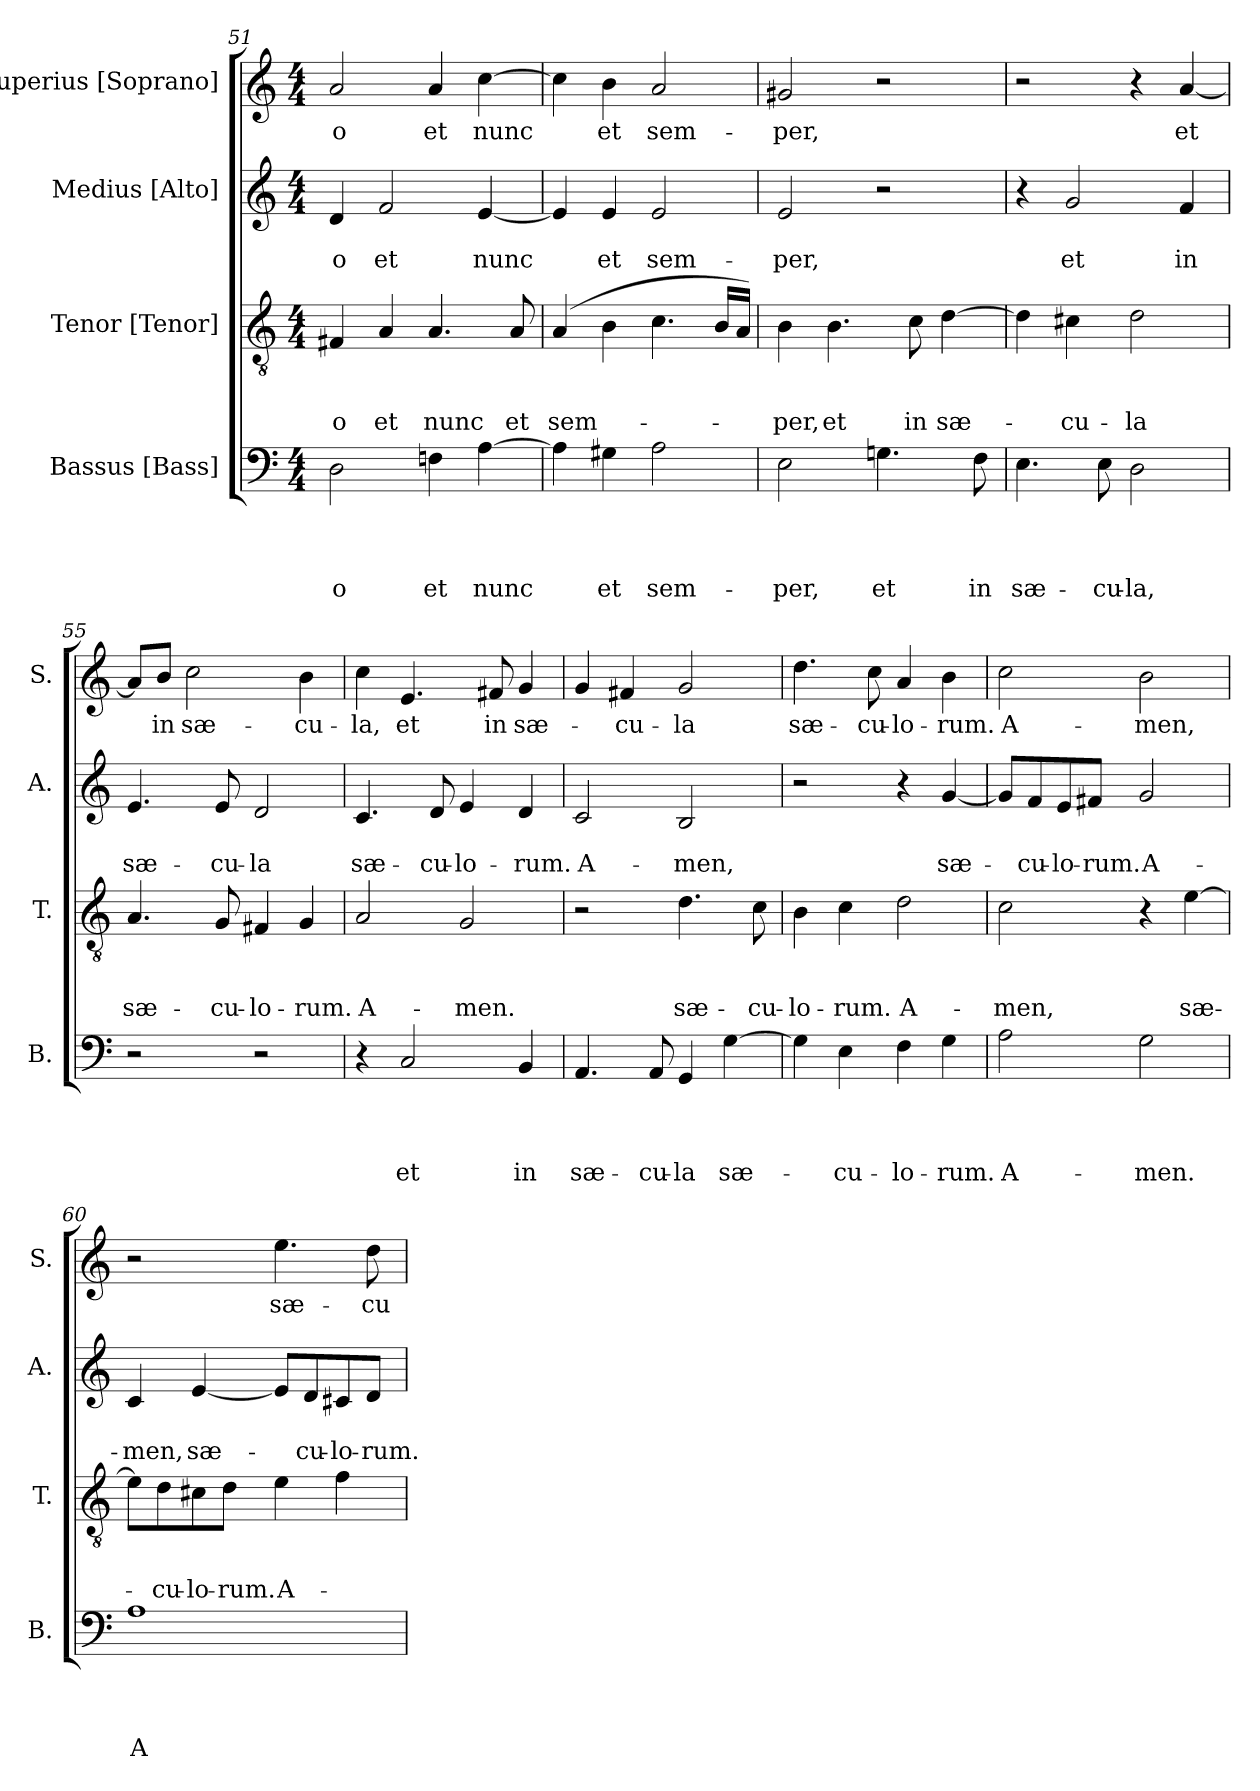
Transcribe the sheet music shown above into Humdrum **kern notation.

**kern	**text	**text	**text	**text	**kern	**text	**text	**text	**kern	**text	**text	**kern	**text
*part4	*part4	*part4	*part4	*part4	*part3	*part3	*part3	*part3	*part2	*part2	*part2	*part1	*part1
*staff4	*staff4	*staff4	*staff4	*staff4	*staff3	*staff3	*staff3	*staff3	*staff2	*staff2	*staff2	*staff1	*staff1
*I"Bassus [Bass]	*	*	*	*	*I"Tenor [Tenor]	*	*	*	*I"Medius [Alto]	*	*	*I"Superius [Soprano]	*
*I'B.	*	*	*	*	*I'T.	*	*	*	*I'A.	*	*	*I'S.	*
!!LO:PB:g=z
*clefF4	*	*	*	*	*clefGv2	*	*	*	*clefG2	*	*	*clefG2	*
*k[]	*	*	*	*	*k[]	*	*	*	*k[]	*	*	*k[]	*
*C:	*	*	*	*	*C:	*	*	*	*C:	*	*	*C:	*
*M4/4	*	*	*	*	*M4/4	*	*	*	*M4/4	*	*	*M4/4	*
=51	=51	=51	=51	=51	=51	=51	=51	=51	=51	=51	=51	=51	=51
!	!	!	!	!LO:LY:b	!	!	!	!LO:LY:b	!	!	!LO:LY:b	!	!LO:LY:b
2D\	.	.	.	-o	4F#X/	.	.	-o	4d/	.	-o	2a/	-o
!	!	!	!	!	!	!	!	!LO:LY:b	!	!	!LO:LY:b	!	!
.	.	.	.	.	4A/	.	.	et	2f/	.	et	.	.
!	!	!	!	!LO:LY:b	!	!	!	!LO:LY:b	!	!	!	!	!LO:LY:b
4Fn\	.	.	.	et	4.A/	.	.	nunc	.	.	.	4a/	et
!	!	!	!	!LO:LY:b	!	!	!	!	!	!	!LO:LY:b	!	!LO:LY:b
[>4A\	.	.	.	nunc	.	.	.	.	[<4e/	.	nunc	[>4cc\	nunc
!	!	!	!	!	!	!	!	!LO:LY:b	!	!	!	!	!
.	.	.	.	.	8A/	.	.	et	.	.	.	.	.
=52	=52	=52	=52	=52	=52	=52	=52	=52	=52	=52	=52	=52	=52
!	!	!	!	!	!	!	!	!LO:LY:b	!	!	!	!	!
4A\]	.	.	.	.	(4A/	.	.	sem-	4e/]	.	.	4cc\]	.
!	!	!	!	!LO:LY:b	!	!	!	!	!	!	!LO:LY:b	!	!LO:LY:b
4G#X\	.	.	.	et	4B\	.	.	.	4e/	.	et	4b\	et
!	!	!	!	!LO:LY:b	!	!	!	!	!	!	!LO:LY:b	!	!LO:LY:b
2A\	.	.	.	sem-	4.c\	.	.	.	2e/	.	sem-	2a/	sem-
.	.	.	.	.	16B/LL	.	.	.	.	.	.	.	.
.	.	.	.	.	16A/JJ)	.	.	.	.	.	.	.	.
=53	=53	=53	=53	=53	=53	=53	=53	=53	=53	=53	=53	=53	=53
!	!	!	!	!LO:LY:b	!	!	!	!LO:LY:b	!	!	!LO:LY:b	!	!LO:LY:b
2E\	.	.	.	-per,	4B\	.	.	-per,	2e/	.	-per,	2g#X/	-per,
!	!	!	!	!	!	!	!	!LO:LY:b	!	!	!	!	!
.	.	.	.	.	4.B\	.	.	et	.	.	.	.	.
!	!	!	!	!LO:LY:b	!	!	!	!	!	!	!	!	!
4.Gn\	.	.	.	et	.	.	.	.	2r	.	.	2r	.
!	!	!	!	!	!	!	!	!LO:LY:b	!	!	!	!	!
.	.	.	.	.	8c\	.	.	in	.	.	.	.	.
!	!	!	!	!	!	!	!	!LO:LY:b	!	!	!	!	!
.	.	.	.	.	[>4d\	.	.	sæ-	.	.	.	.	.
!	!	!	!	!LO:LY:b	!	!	!	!	!	!	!	!	!
8F\	.	.	.	in	.	.	.	.	.	.	.	.	.
=54	=54	=54	=54	=54	=54	=54	=54	=54	=54	=54	=54	=54	=54
!	!	!	!	!LO:LY:b	!	!	!	!	!	!	!	!	!
4.E\	.	.	.	sæ-	4d\]	.	.	.	4r	.	.	2r	.
!	!	!	!	!	!	!	!	!LO:LY:b	!	!	!LO:LY:b	!	!
.	.	.	.	.	4c#X\	.	.	-cu-	2g/	.	et	.	.
!	!	!	!	!LO:LY:b	!	!	!	!	!	!	!	!	!
8E\	.	.	.	-cu-	.	.	.	.	.	.	.	.	.
!	!	!	!	!LO:LY:b	!	!	!	!LO:LY:b	!	!	!	!	!
2D\	.	.	.	-la,	2d\	.	.	-la	.	.	.	4r	.
!	!	!	!	!	!	!	!	!	!	!	!LO:LY:b	!	!LO:LY:b
.	.	.	.	.	.	.	.	.	4f/	.	in	[<4a/	et
=55	=55	=55	=55	=55	=55	=55	=55	=55	=55	=55	=55	=55	=55
!	!	!	!	!	!	!	!	!LO:LY:b	!	!	!LO:LY:b	!	!
2r	.	.	.	.	4.A/	.	.	sæ-	4.e/	.	sæ-	8a/L]	.
!	!	!	!	!	!	!	!	!	!	!	!	!	!LO:LY:b
.	.	.	.	.	.	.	.	.	.	.	.	8b/J	in
!	!	!	!	!	!	!	!	!	!	!	!	!	!LO:LY:b
.	.	.	.	.	.	.	.	.	.	.	.	2cc\	sæ-
!	!	!	!	!	!	!	!	!LO:LY:b	!	!	!LO:LY:b	!	!
.	.	.	.	.	8G/	.	.	-cu-	8e/	.	-cu-	.	.
!	!	!	!	!	!	!	!	!LO:LY:b	!	!	!LO:LY:b	!	!
2r	.	.	.	.	4F#X/	.	.	-lo-	2d/	.	-la	.	.
!	!	!	!	!	!	!	!	!LO:LY:b	!	!	!	!	!LO:LY:b
.	.	.	.	.	4G/	.	.	-rum.	.	.	.	4b\	-cu-
=56	=56	=56	=56	=56	=56	=56	=56	=56	=56	=56	=56	=56	=56
!	!	!	!	!	!	!	!	!LO:LY:b	!	!	!LO:LY:b	!	!LO:LY:b
4r	.	.	.	.	2A/	.	.	A-	4.c/	.	sæ-	4cc\	-la,
!	!	!	!	!LO:LY:b	!	!	!	!	!	!	!	!	!LO:LY:b
2C/	.	.	.	et	.	.	.	.	.	.	.	4.e/	et
!	!	!	!	!	!	!	!	!	!	!	!LO:LY:b	!	!
.	.	.	.	.	.	.	.	.	8d/	.	-cu-	.	.
!	!	!	!	!	!	!	!	!LO:LY:b	!	!	!LO:LY:b	!	!
.	.	.	.	.	2G/	.	.	-men.	4e/	.	-lo-	.	.
!	!	!	!	!	!	!	!	!	!	!	!	!	!LO:LY:b
.	.	.	.	.	.	.	.	.	.	.	.	8f#X/	in
!	!	!	!	!LO:LY:b	!	!	!	!	!	!	!LO:LY:b	!	!LO:LY:b
4BB/	.	.	.	in	.	.	.	.	4d/	.	-rum.	4g/	sæ-
!!LO:LB:g=z
=57	=57	=57	=57	=57	=57	=57	=57	=57	=57	=57	=57	=57	=57
!	!	!	!	!LO:LY:b	!	!	!	!	!	!	!LO:LY:b	!	!
4.AA/	.	.	.	sæ-	2r	.	.	.	2c/	.	A-	4g/	.
!	!	!	!	!	!	!	!	!	!	!	!	!	!LO:LY:b
.	.	.	.	.	.	.	.	.	.	.	.	4f#X/	-cu-
!	!	!	!	!LO:LY:b	!	!	!	!	!	!	!	!	!
8AA/	.	.	.	-cu-	.	.	.	.	.	.	.	.	.
!	!	!	!	!LO:LY:b	!	!	!	!LO:LY:b	!	!	!LO:LY:b	!	!LO:LY:b
4GG/	.	.	.	-la	4.d\	.	.	sæ-	2B/	.	-men,	2g/	-la
!	!	!	!	!LO:LY:b	!	!	!	!	!	!	!	!	!
[>4G\	.	.	.	sæ-	.	.	.	.	.	.	.	.	.
!	!	!	!	!	!	!	!	!LO:LY:b	!	!	!	!	!
.	.	.	.	.	8c\	.	.	-cu-	.	.	.	.	.
=58	=58	=58	=58	=58	=58	=58	=58	=58	=58	=58	=58	=58	=58
!	!	!	!	!	!	!	!	!LO:LY:b	!	!	!	!	!LO:LY:b
4G\]	.	.	.	.	4B\	.	.	-lo-	2r	.	.	4.dd\	sæ-
!	!	!	!	!LO:LY:b	!	!	!	!LO:LY:b	!	!	!	!	!
4E\	.	.	.	-cu-	4c\	.	.	-rum.	.	.	.	.	.
!	!	!	!	!	!	!	!	!	!	!	!	!	!LO:LY:b
.	.	.	.	.	.	.	.	.	.	.	.	8cc\	-cu-
!	!	!	!	!LO:LY:b	!	!	!	!LO:LY:b	!	!	!	!	!LO:LY:b
4F\	.	.	.	-lo-	2d\	.	.	A-	4r	.	.	4a/	-lo-
!	!	!	!	!LO:LY:b	!	!	!	!	!	!	!LO:LY:b	!	!LO:LY:b
4G\	.	.	.	-rum.	.	.	.	.	[<4g/	.	sæ-	4b\	-rum.
=59	=59	=59	=59	=59	=59	=59	=59	=59	=59	=59	=59	=59	=59
!	!	!	!	!LO:LY:b	!	!	!	!LO:LY:b	!	!	!	!	!LO:LY:b
2A\	.	.	.	A-	2c\	.	.	-men,	8g/L]	.	.	2cc\	A-
!	!	!	!	!	!	!	!	!	!	!	!LO:LY:b	!	!
.	.	.	.	.	.	.	.	.	8f/	.	-cu-	.	.
!	!	!	!	!	!	!	!	!	!	!	!LO:LY:b	!	!
.	.	.	.	.	.	.	.	.	8e/	.	-lo-	.	.
!	!	!	!	!	!	!	!	!	!	!	!LO:LY:b	!	!
.	.	.	.	.	.	.	.	.	8f#X/J	.	-rum.	.	.
!	!	!	!	!LO:LY:b	!	!	!	!	!	!	!LO:LY:b	!	!LO:LY:b
2G\	.	.	.	-men.	4r	.	.	.	2g/	.	A-	2b\	-men,
!	!	!	!	!	!	!	!	!LO:LY:b	!	!	!	!	!
.	.	.	.	.	[>4e\	.	.	sæ-	.	.	.	.	.
=60	=60	=60	=60	=60	=60	=60	=60	=60	=60	=60	=60	=60	=60
!	!	!	!	!LO:LY:b	!	!	!	!	!	!	!LO:LY:b	!	!
1A	.	.	.	A-	8e\L]	.	.	.	4c/	.	-men,	2r	.
!	!	!	!	!	!	!	!	!LO:LY:b	!	!	!	!	!
.	.	.	.	.	8d\	.	.	-cu-	.	.	.	.	.
!	!	!	!	!	!	!	!	!LO:LY:b:rj	!	!	!LO:LY:b	!	!
.	.	.	.	.	8c#X\	.	.	-lo-	[<4e/	.	sæ-	.	.
!	!	!	!	!	!	!	!	!LO:LY:b	!	!	!	!	!
.	.	.	.	.	8d\J	.	.	-rum.	.	.	.	.	.
!	!	!	!	!	!	!	!	!LO:LY:b	!	!	!	!	!LO:LY:b
.	.	.	.	.	4e\	.	.	A-	8e/L]	.	.	4.ee\	sæ-
!	!	!	!	!	!	!	!	!	!	!	!LO:LY:b	!	!
.	.	.	.	.	.	.	.	.	8d/	.	-cu-	.	.
!	!	!	!	!	!	!	!	!	!	!	!LO:LY:b	!	!
.	.	.	.	.	4f\	.	.	.	8c#X/	.	-lo-	.	.
!	!	!	!	!	!	!	!	!	!	!	!LO:LY:b	!	!LO:LY:b
.	.	.	.	.	.	.	.	.	8d/J	.	-rum.	8dd\	-cu-
=	=	=	=	=	=	=	=	=	=	=	=	=	=
*-	*-	*-	*-	*-	*-	*-	*-	*-	*-	*-	*-	*-	*-
